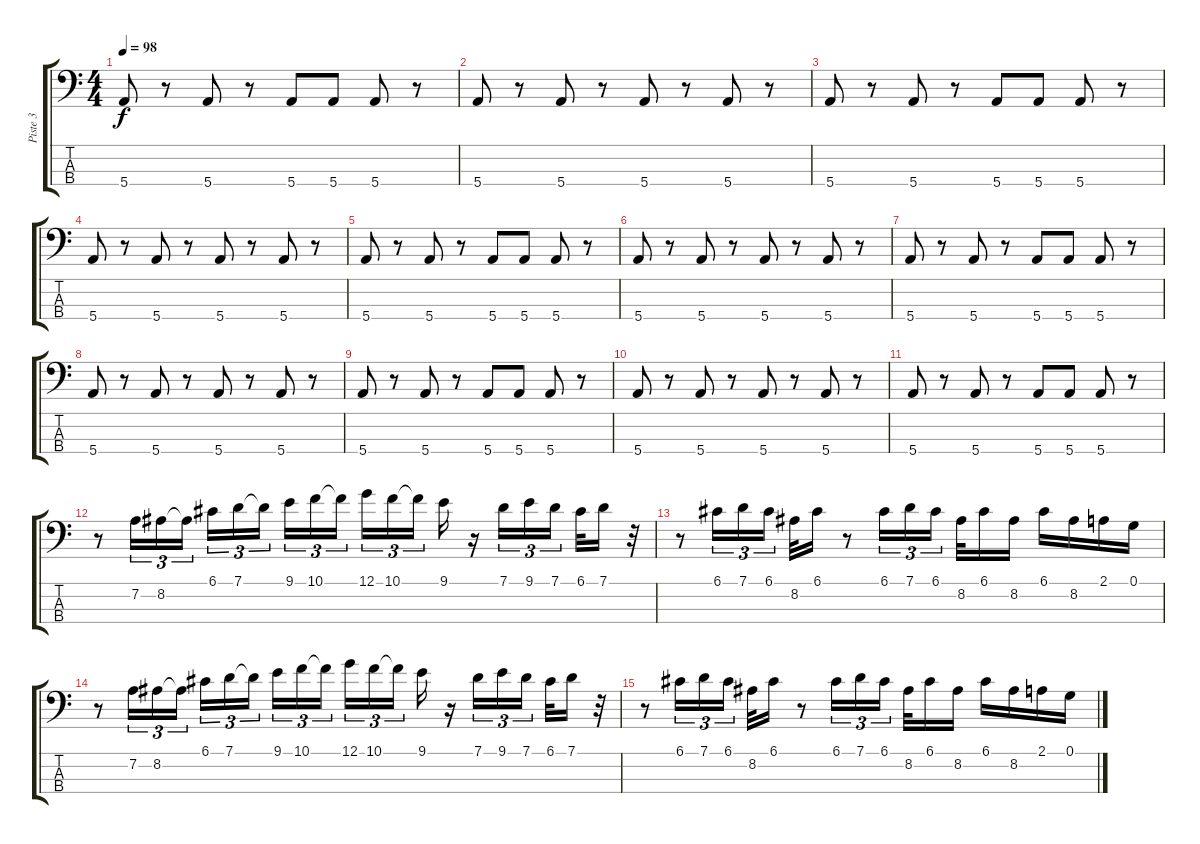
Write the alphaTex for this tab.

\track ("Piste 3" "Piste 3") {instrument electricbassfinger}
\staff {score tabs}
\tuning (G2 D2 A1 E1) {hide}
\ts (4 4)
\tempo 98
\clef f4
\ks c
5.4.8{dy f} r.8 5.4.8 r.8 5.4.8 5.4.8 5.4.8 r.8 |
5.4.8 r.8 5.4.8 r.8 5.4.8 r.8 5.4.8 r.8 |
5.4.8 r.8 5.4.8 r.8 5.4.8 5.4.8 5.4.8 r.8 |
5.4.8 r.8 5.4.8 r.8 5.4.8 r.8 5.4.8 r.8 |
5.4.8 r.8 5.4.8 r.8 5.4.8 5.4.8 5.4.8 r.8 |
5.4.8 r.8 5.4.8 r.8 5.4.8 r.8 5.4.8 r.8 |
5.4.8 r.8 5.4.8 r.8 5.4.8 5.4.8 5.4.8 r.8 |
5.4.8 r.8 5.4.8 r.8 5.4.8 r.8 5.4.8 r.8 |
5.4.8 r.8 5.4.8 r.8 5.4.8 5.4.8 5.4.8 r.8 |
5.4.8 r.8 5.4.8 r.8 5.4.8 r.8 5.4.8 r.8 |
5.4.8 r.8 5.4.8 r.8 5.4.8 5.4.8 5.4.8 r.8 |
r.8 7.2.16{tu (3 2)} 8.2.16{tu (3 2)} 8.2{t}.16{tu (3 2)} 6.1.16{tu (3 2)} 7.1.16{tu (3 2)} 7.1{t}.16{tu (3 2)} 9.1.16{tu (3 2)} 10.1.16{tu (3 2)} 10.1{t}.16{tu (3 2)} 12.1.16{tu (3 2)} 10.1.16{tu (3 2)} 10.1{t}.16{tu (3 2)} 9.1.16 r.16 7.1.16{tu (3 2)} 9.1.16{tu (3 2)} 7.1.16{tu (3 2)} 6.1.32 7.1.16 r.32 |
r.8 6.1.16{tu (3 2)} 7.1.16{tu (3 2)} 6.1.16{tu (3 2)} 8.2.32 6.1.16 r.8 6.1.16{tu (3 2)} 7.1.16{tu (3 2)} 6.1.16{tu (3 2)} 8.2.32 6.1.16 8.2.16 6.1.16 8.2.16 2.1.16 0.1.16 |
r.8 7.2.16{tu (3 2)} 8.2.16{tu (3 2)} 8.2{t}.16{tu (3 2)} 6.1.16{tu (3 2)} 7.1.16{tu (3 2)} 7.1{t}.16{tu (3 2)} 9.1.16{tu (3 2)} 10.1.16{tu (3 2)} 10.1{t}.16{tu (3 2)} 12.1.16{tu (3 2)} 10.1.16{tu (3 2)} 10.1{t}.16{tu (3 2)} 9.1.16 r.16 7.1.16{tu (3 2)} 9.1.16{tu (3 2)} 7.1.16{tu (3 2)} 6.1.32 7.1.16 r.32 |
r.8 6.1.16{tu (3 2)} 7.1.16{tu (3 2)} 6.1.16{tu (3 2)} 8.2.32 6.1.16 r.8 6.1.16{tu (3 2)} 7.1.16{tu (3 2)} 6.1.16{tu (3 2)} 8.2.32 6.1.16 8.2.16 6.1.16 8.2.16 2.1.16 0.1.16
